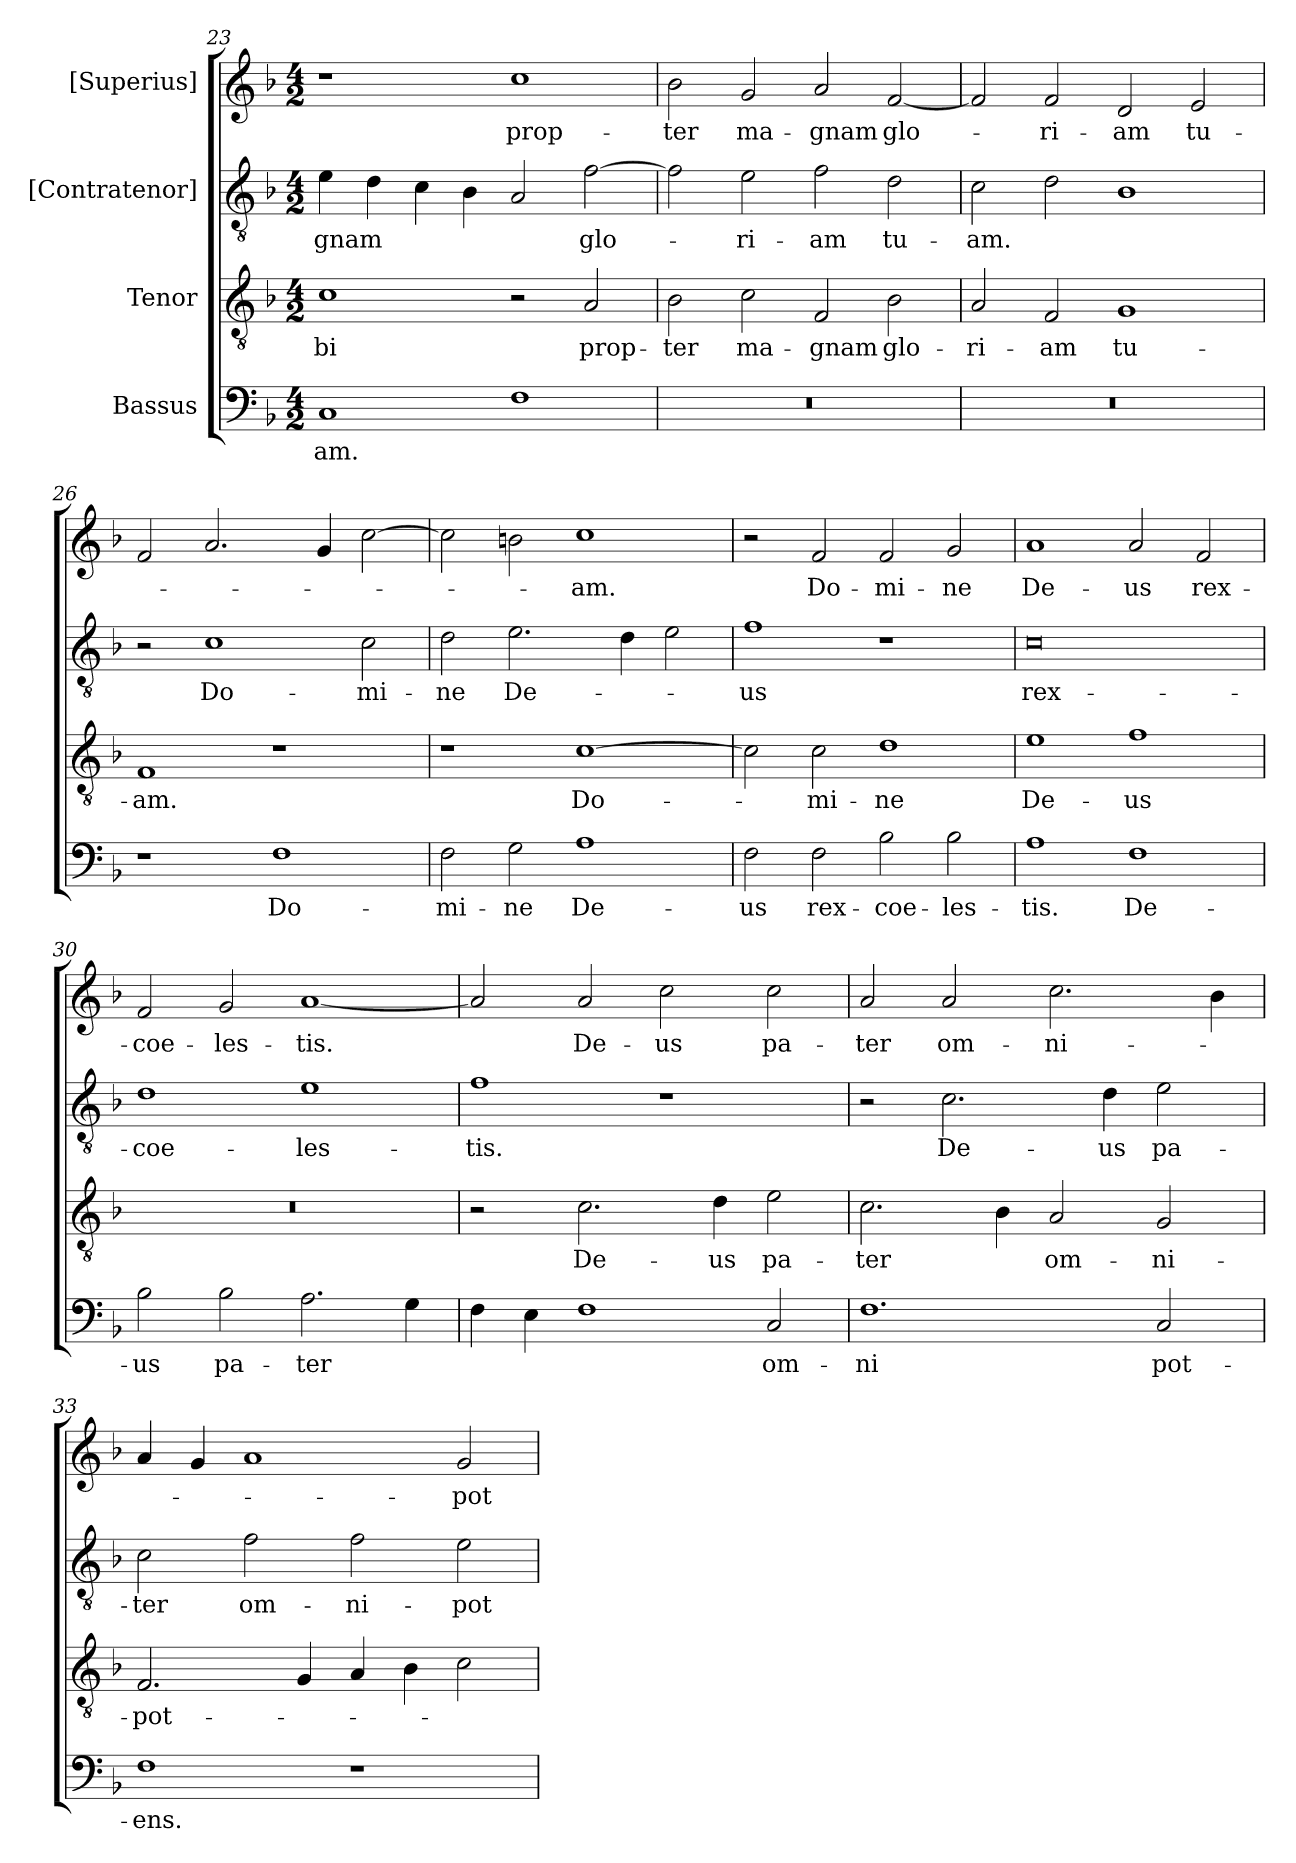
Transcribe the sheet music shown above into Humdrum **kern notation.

**kern	**text	**kern	**text	**kern	**text	**kern	**text
*part4	*part4	*part3	*part3	*part2	*part2	*part1	*part1
*staff4	*staff4	*staff3	*staff3	*staff2	*staff2	*staff1	*staff1
*I"Bassus	*	*I"Tenor	*	*I"[Contratenor]	*	*I"[Superius]	*
*clefF4	*	*clefGv2	*	*clefGv2	*	*clefG2	*
*k[b-]	*	*k[b-]	*	*k[b-]	*	*k[b-]	*
*M4/2	*	*M4/2	*	*M4/2	*	*M4/2	*
=23	=23	=23	=23	=23	=23	=23	=23
1C/	-am.	1c\	-bi	4e\	-gnam	1r	.
.	.	.	.	4d\	.	.	.
.	.	.	.	4c\	.	.	.
.	.	.	.	4B-\	.	.	.
1F\	.	2r	.	2A/	.	1cc\	prop-
.	.	2A/	prop-	[2f\	glo-	.	.
=24	=24	=24	=24	=24	=24	=24	=24
0r	.	2B-\	-ter	2f\]	.	2b-\	-ter
.	.	2c\	ma-	2e\	-ri-	2g/	ma-
.	.	2F/	-gnam	2f\	-am	2a/	-gnam
.	.	2B-\	glo-	2d\	tu-	[2f/	glo-
=25	=25	=25	=25	=25	=25	=25	=25
0r	.	2A/	-ri-	2c\	-am.	2f/]	.
.	.	2F/	-am	2d\	.	2f/	-ri-
.	.	1G/	tu-	1B-\	.	2d/	-am
.	.	.	.	.	.	2e/	tu-
=26	=26	=26	=26	=26	=26	=26	=26
1r	.	1F/	-am.	2r	.	2f/	.
.	.	.	.	1c\	Do-	2.a/	.
1F\	Do-	1r	.	.	.	.	.
.	.	.	.	.	.	4g/	.
.	.	.	.	2c\	-mi-	[2cc\	.
=27	=27	=27	=27	=27	=27	=27	=27
2F\	-mi-	1r	.	2d\	-ne	2cc\]	.
2G\	-ne	.	.	2.e\	De-	2bn\	.
1A\	De-	[1c\	Do-	.	.	1cc\	-am.
.	.	.	.	4d\	.	.	.
.	.	.	.	2e\	.	.	.
=28	=28	=28	=28	=28	=28	=28	=28
2F\	-us	2c\]	.	1f\	-us	2r	.
2F\	rex-	2c\	-mi-	.	.	2f/	Do-
2B-\	coe-	1d\	-ne	1r	.	2f/	-mi-
2B-\	-les-	.	.	.	.	2g/	-ne
=29	=29	=29	=29	=29	=29	=29	=29
1A\	-tis.	1e\	De-	0c\	rex-	1a/	De-
1F\	De-	1f\	-us	.	.	2a/	-us
.	.	.	.	.	.	2f/	rex-
=30	=30	=30	=30	=30	=30	=30	=30
2B-\	-us	0r	.	1d\	coe-	2f/	coe-
2B-\	pa-	.	.	.	.	2g/	-les-
2.A\	-ter	.	.	1e\	-les-	[1a/	-tis.
4G\	.	.	.	.	.	.	.
=31	=31	=31	=31	=31	=31	=31	=31
4F\	.	2r	.	1f\	-tis.	2a/]	.
4E\	.	.	.	.	.	.	.
1F\	.	2.c\	De-	.	.	2a/	De-
.	.	.	.	1r	.	2cc\	-us
.	.	4d\	-us	.	.	.	.
2C/	om-	2e\	pa-	.	.	2cc\	pa-
=32	=32	=32	=32	=32	=32	=32	=32
1.F\	-ni	2.c\	-ter	2r	.	2a/	-ter
.	.	.	.	2.c\	De-	2a/	om-
.	.	4B-\	.	.	.	.	.
.	.	2A/	om-	.	.	2.cc\	-ni-
.	.	.	.	4d\	-us	.	.
2C/	pot-	2G/	-ni-	2e\	pa-	.	.
.	.	.	.	.	.	4b-\	.
=33	=33	=33	=33	=33	=33	=33	=33
1F\	-ens.	2.F/	-pot-	2c\	-ter	4a/	.
.	.	.	.	.	.	4g/	.
.	.	.	.	2f\	om-	1a/	.
.	.	4G/	.	.	.	.	.
1r	.	4A/	.	2f\	-ni-	.	.
.	.	4B-\	.	.	.	.	.
.	.	2c\	.	2e\	-pot-	2g/	-pot-
=	=	=	=	=	=	=	=
*-	*-	*-	*-	*-	*-	*-	*-
